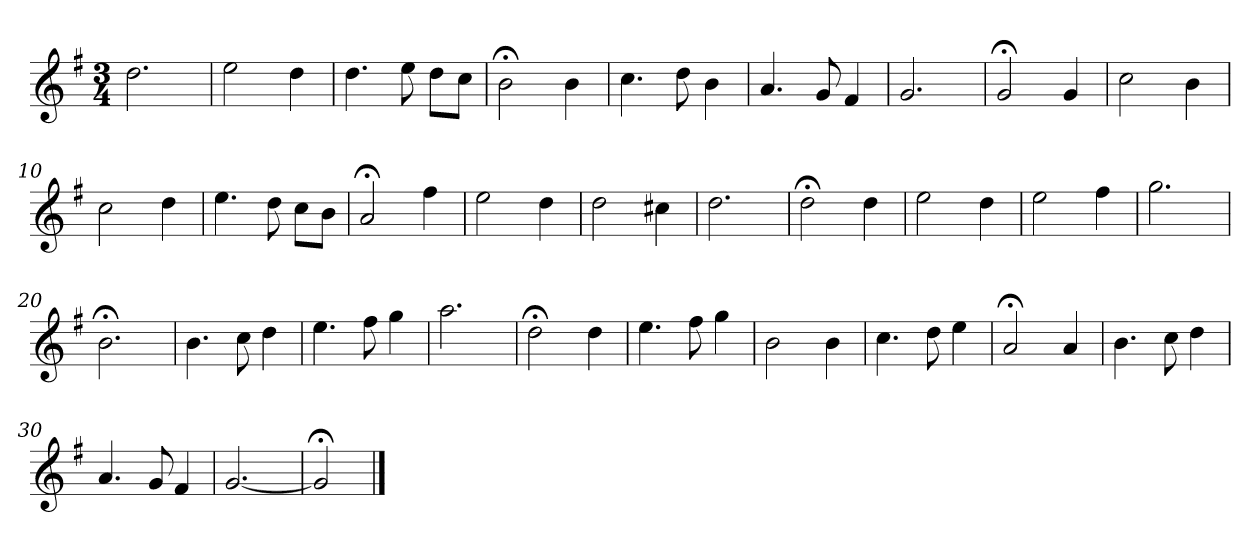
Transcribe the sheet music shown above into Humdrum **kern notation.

**kern
*part1
*staff1
*k[f#]
*G:
*M3/4
*MM120
=1
2.dd
=2
2ee
4dd
=3
4.dd
8ee
8ddL
8ccJ
=4
2b;<
4b
=5
4.cc
8dd
4b
=6
4.a
8g
4f#
=7
2.g
=8
2g;<
4g
=9
2cc
4b
=10
2cc
4dd
=11
4.ee
8dd
8ccL
8bJ
=12
2a;<
4ff#
=13
2ee
4dd
=14
2dd
4cc#X
=15
2.dd
=16
2dd;<
4dd
=17
2ee
4dd
=18
2ee
4ff#
=19
2.gg
=20
2.b;<
=21
4.b
8cc
4dd
=22
4.ee
8ff#
4gg
=23
2.aa
=24
2dd;<
4dd
=25
4.ee
8ff#
4gg
=26
2b
4b
=27
4.cc
8dd
4ee
=28
2a;<
4a
=29
4.b
8cc
4dd
=30
4.a
8g
4f#
=31
[2.g
=32
2g;<]
==
*-
